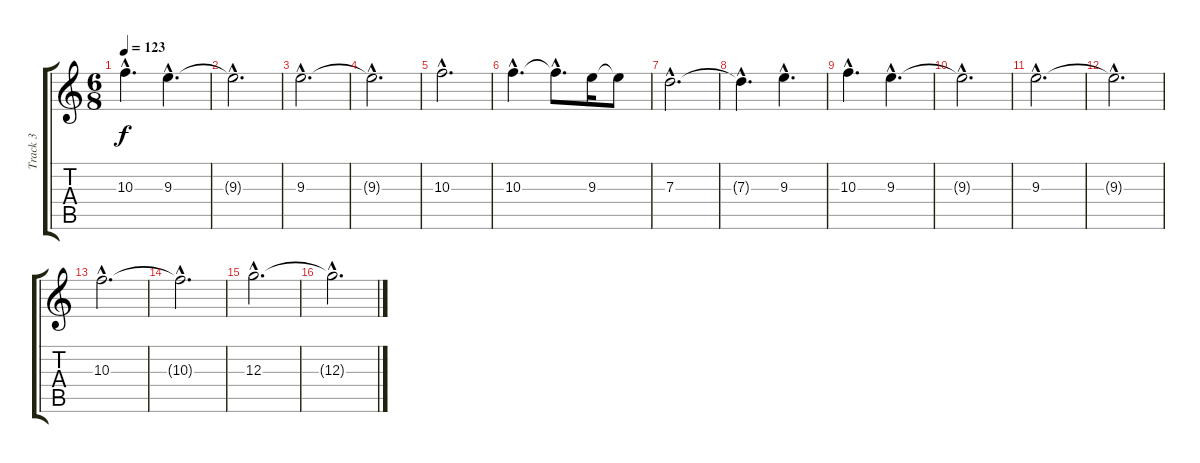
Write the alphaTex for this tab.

\track ("Track 3" "Track 3") {instrument distortionguitar}
\staff {score tabs}
\tuning (E4 B3 G3 D3 A2 D2) {hide}
\ts (6 8)
\tempo 123
\clef g2
\ks c
10.3{hac}.4{d dy f} 9.3{hac}.4{d} |
9.3{hac t}.2{d} |
9.3{hac}.2{d} |
9.3{hac t}.2{d} |
10.3{hac}.2{d} |
10.3{hac}.4{d} 10.3{hac t}.8{d} 9.3.16 9.3{t}.8 |
7.3{hac}.2{d} |
7.3{hac t}.4{d} 9.3{hac}.4{d} |
10.3{hac}.4{d} 9.3{hac}.4{d} |
9.3{hac t}.2{d} |
9.3{hac}.2{d} |
9.3{hac t}.2{d} |
10.3{hac}.2{d} |
10.3{hac t}.2{d} |
12.3{hac}.2{d} |
12.3{hac t}.2{d}
